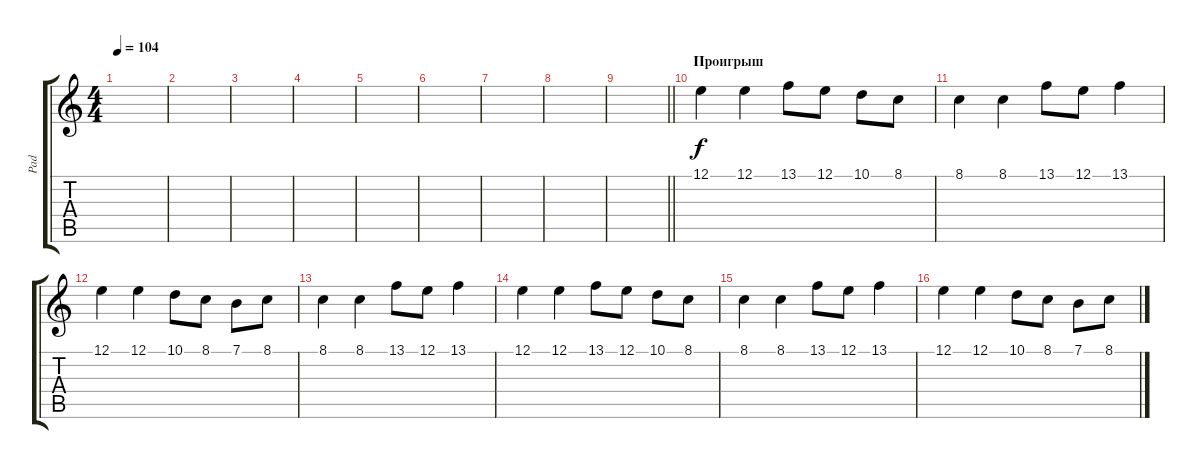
\track ("Pad" "Pad") {instrument pad2warm}
\staff {score tabs}
\tuning (E4 B3 G3 D3 A2 E2) {hide}
\ts (4 4)
\tempo 104
\clef g2
\ks c
|
|
|
|
|
|
|
|
\barLineRight lightlight
|
\section ("" "Проигрыш")
12.1.4 12.1.4 13.1.8 12.1.8 10.1.8 8.1.8 |
8.1.4 8.1.4 13.1.8 12.1.8 13.1.4 |
12.1.4 12.1.4 10.1.8 8.1.8 7.1.8 8.1.8 |
8.1.4 8.1.4 13.1.8 12.1.8 13.1.4 |
12.1.4 12.1.4 13.1.8 12.1.8 10.1.8 8.1.8 |
8.1.4 8.1.4 13.1.8 12.1.8 13.1.4 |
12.1.4 12.1.4 10.1.8 8.1.8 7.1.8 8.1.8
